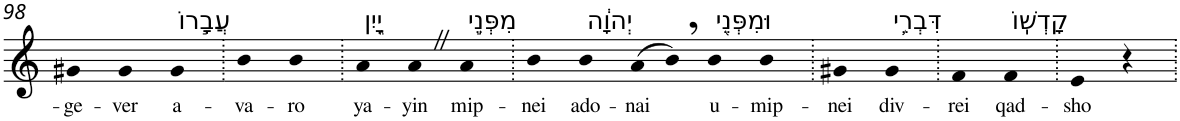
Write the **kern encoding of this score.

**kern	**text
*part1	*part1
*staff1	*staff1
*I"Piano	*
*I'Pno	*
!!LO:PB:g=z
*clefG2	*
*k[]	*
=98	=98
!	!LO:LY:b
4g#X	-ge-
!	!LO:LY:b
4g#	-ver
!LO:TX:a:t=עֲבָ֣רוֹ	!
!	!LO:LY:b
4g#	a-
=99.	=99.
!	!LO:LY:b
4b	-va-
!	!LO:LY:b
4b	-ro
=100.	=100.
!LO:TX:a:t=יָ֑יִן	!
!	!LO:LY:b
4a	ya-
!	!LO:LY:b
4aZ	-yin
!LO:TX:a:t=מִפְּנֵ֣י	!
!	!LO:LY:b
4a	mip-
=101.	=101.
!	!LO:LY:b
4b	-nei
!LO:TX:a:t=יְהוָ֔ה	!
!	!LO:LY:b
4b	ado-
!	!LO:LY:b
(>8a	-nai
8b,)	.
!LO:TX:a:t=וּמִפְּנֵ֖י	!
!	!LO:LY:b
4b	u-
!	!LO:LY:b
4b	-mip-
=102.	=102.
!	!LO:LY:b
4g#X	-nei
!LO:TX:a:t=דִּבְרֵ֥י	!
!	!LO:LY:b
4g#	div-
=103.	=103.
!	!LO:LY:b
4f	-rei
!LO:TX:a:t=קָדְשֽׁוֹ	!
!	!LO:LY:b
4f	qad-
=104.	=104.
!	!LO:LY:b
4e	-sho
4r	.
=.	=.
*-	*-
